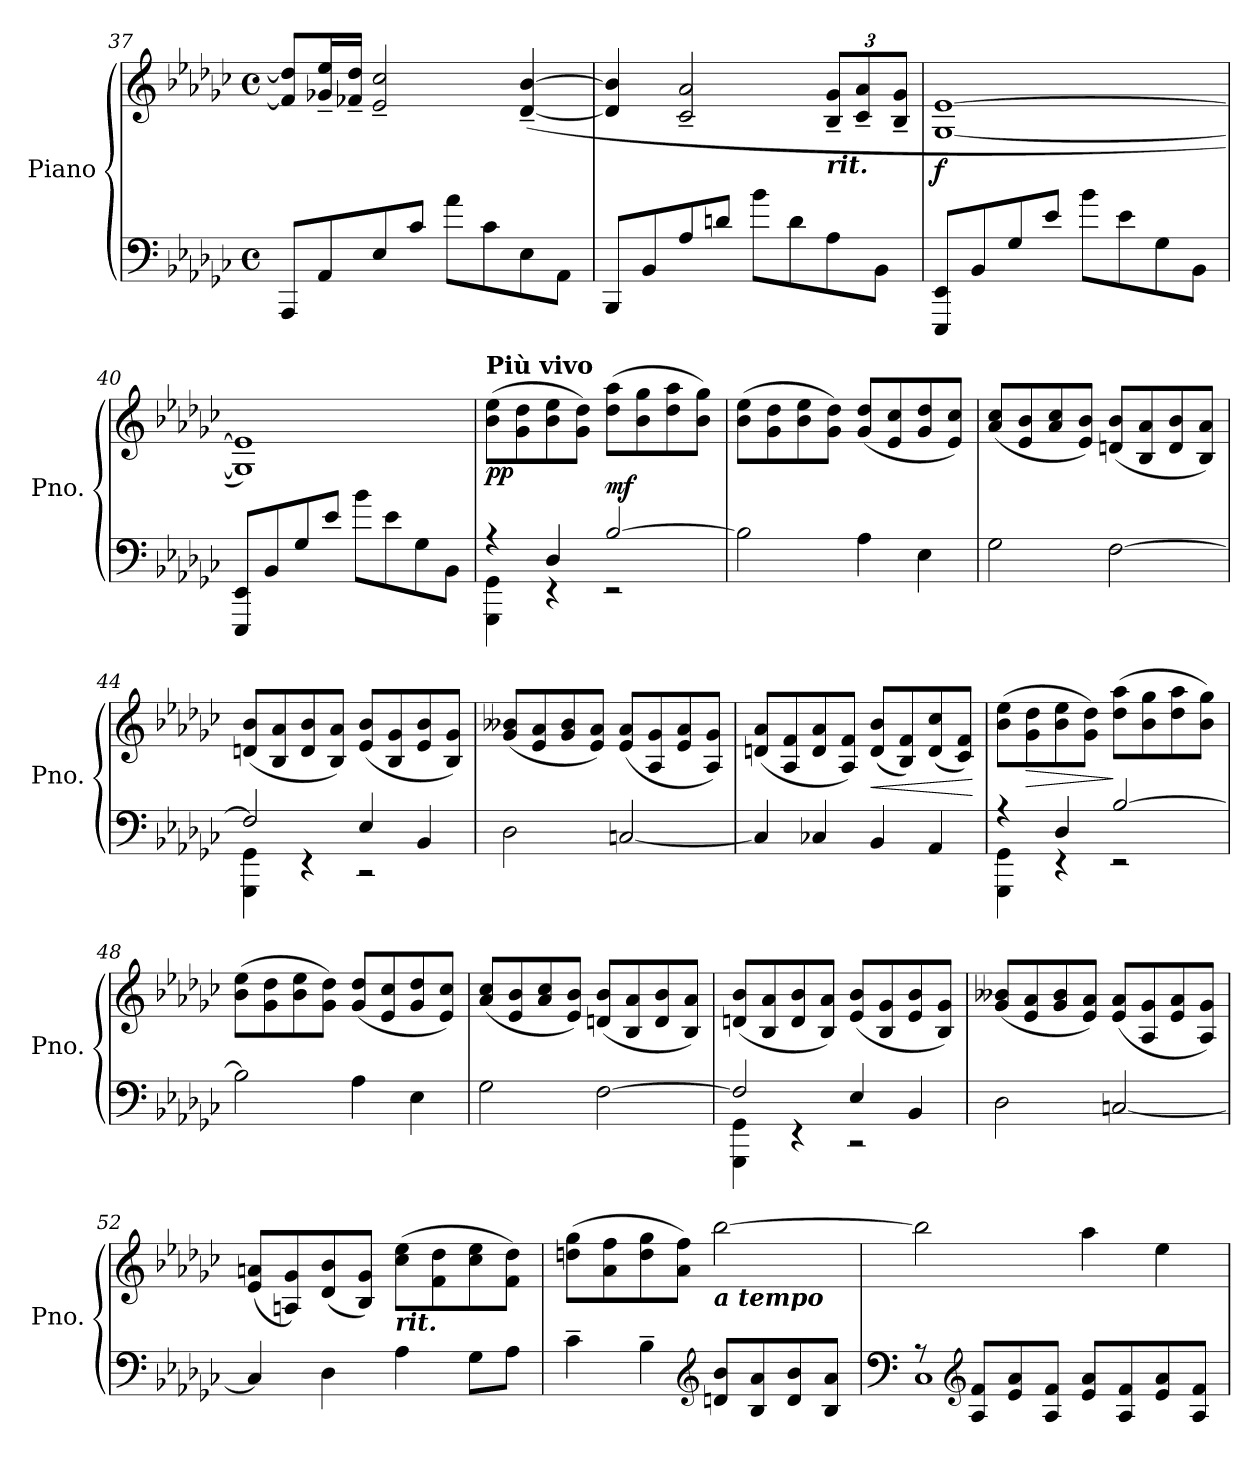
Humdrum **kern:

**kern	**kern	**dynam
*part1	*part1	*part1
*staff2	*staff1	*staff1/2
*I"Piano	*	*
*I'Pno.	*	*
*clefF4	*clefG2	*
*k[b-e-a-d-g-c-]	*k[b-e-a-d-g-c-]	*
*M4/4	*M4/4	*
*met(c)	*met(c)	*
=37	=37	=37
8AAA-/L	8f-/] 8dd-/]L	.
8AA-/	16g-X/~ 16ee-/~L	.
.	16f-X/~ 16dd-/~JJ	.
8E-/	2e-/~ 2cc-/~	.
8c-/J	.	.
8a-\L	.	.
8c-\	.	.
8E-\	(<[4d-/~ [4b-/~	.
8AA-\J	.	.
=38	=38	=38
8BBB-/L	4d-/] 4b-/]	.
8BB-/	.	.
8A-/	2c-/~ 2a-/~	.
8dn/J	.	.
8b-\L	.	.
8d\	.	.
*	*Xbrackettup	*
!	!LO:TX:b:Bi:t=rit.	!
8A-\	12B-/~ 12g-/~L	.
.	12c-/~ 12a-/~	.
8BB-\J	.	.
.	12B-/~ 12g-/~J	.
=39	=39	=39
!	!	!LO:DY:b
8EEE-/ 8EE-/L	[1G- [1e-	f
8BB-/	.	.
8G-/	.	.
8e-/J	.	.
8b-\L	.	.
8e-\	.	.
8G-\	.	.
8BB-\J	.	.
=40	=40	=40
8EEE-/ 8EE-/L	1G-] 1e-])	.
8BB-/	.	.
8G-/	.	.
8e-/J	.	.
8b-\L	.	.
8e-\	.	.
8G-\	.	.
8BB-\J	.	.
=41	=41	=41
*^	*	*
!	!	!LO:TX:a:B:t=Più vivo	!
!	!	!	!LO:DY:b
4r	4GGG-\ 4GG-\	(>8b-\ 8ee-\L	pp
.	.	8g-\ 8dd-\	.
4D-/	4r	8b-\ 8ee-\	.
.	.	8g-\ 8dd-\J)	.
!	!	!	!LO:DY:a=2
[2B-/	2r	(>8dd-\ 8aa-\L	mf
.	.	8b-\ 8gg-\	.
.	.	8dd-\ 8aa-\	.
.	.	8b-\ 8gg-\J)	.
*v	*v	*	*
=42	=42	=42
2B-\]	(>8b-\ 8ee-\L	.
.	8g-\ 8dd-\	.
.	8b-\ 8ee-\	.
.	8g-\ 8dd-\J)	.
4A-\	(<8g-/ 8dd-/L	.
.	8e-/ 8cc-/	.
4E-\	8g-/ 8dd-/	.
.	8e-/ 8cc-/J)	.
=43	=43	=43
2G-\	(<8a-/ 8cc-/L	.
.	8e-/ 8b-/	.
.	8a-/ 8cc-/	.
.	8e-/ 8b-/J)	.
[2F\	(<8dn/ 8b-/L	.
.	8B-/ 8a-/	.
.	8d/ 8b-/	.
.	8B-/ 8a-/J)	.
=44	=44	=44
*^	*	*
2F/]	4GGG-\ 4GG-\	(<8dn/ 8b-/L	.
.	.	8B-/ 8a-/	.
.	4r	8d/ 8b-/	.
.	.	8B-/ 8a-/J)	.
4E-/	2r	(<8e-/ 8b-/L	.
.	.	8B-/ 8g-/	.
4BB-/	.	8e-/ 8b-/	.
.	.	8B-/ 8g-/J)	.
*v	*v	*	*
=45	=45	=45
2D-\	(<8g-/ 8b--X/L	.
.	8e-/ 8a-/	.
.	8g-/ 8b--/	.
.	8e-/ 8a-/J)	.
[2Cn/	(<8e-/ 8a-/L	.
.	8A-/ 8g-/	.
.	8e-/ 8a-/	.
.	8A-/ 8g-/J)	.
=46	=46	=46
4C/]	(<8dn/ 8a-/L	.
.	8A-/ 8f/	.
4C-X/	8d/ 8a-/	.
.	8A-/ 8f/J)	.
!	!	!LO:HP:b
4BB-/	(<8d/ 8b-/L	<
.	8B-/ 8f/)	.
4AA-/	(<8d/ 8cc-/	.
.	8c-/ 8f/J)	.
.	.	[
=47	=47	=47
*^	*	*
4r	4GGG-\ 4GG-\	(>8b-\ 8ee-\L	.
!	!	!	!LO:HP:b
.	.	8g-\ 8dd-\	>
4D-/	4r	8b-\ 8ee-\	.
.	.	8g-\ 8dd-\J)	.
!	!	!	!LO:DY:n=1:a=2
!	!	!	!LO:DY:n=2:b
[2B-/	2r	(>8dd-\ 8aa-\L	] mf pp
.	.	8b-\ 8gg-\	.
.	.	8dd-\ 8aa-\	.
.	.	8b-\ 8gg-\J)	.
*v	*v	*	*
=48	=48	=48
2B-\]	(>8b-\ 8ee-\L	.
.	8g-\ 8dd-\	.
.	8b-\ 8ee-\	.
.	8g-\ 8dd-\J)	.
4A-\	(<8g-/ 8dd-/L	.
.	8e-/ 8cc-/	.
4E-\	8g-/ 8dd-/	.
.	8e-/ 8cc-/J)	.
=49	=49	=49
2G-\	(<8a-/ 8cc-/L	.
.	8e-/ 8b-/	.
.	8a-/ 8cc-/	.
.	8e-/ 8b-/J)	.
[2F\	(<8dn/ 8b-/L	.
.	8B-/ 8a-/	.
.	8d/ 8b-/	.
.	8B-/ 8a-/J)	.
=50	=50	=50
*^	*	*
2F/]	4GGG-\ 4GG-\	(<8dn/ 8b-/L	.
.	.	8B-/ 8a-/	.
.	4r	8d/ 8b-/	.
.	.	8B-/ 8a-/J)	.
4E-/	2r	(<8e-/ 8b-/L	.
.	.	8B-/ 8g-/	.
4BB-/	.	8e-/ 8b-/	.
.	.	8B-/ 8g-/J)	.
*v	*v	*	*
=51	=51	=51
2D-\	(<8g-/ 8b--X/L	.
.	8e-/ 8a-/	.
.	8g-/ 8b--/	.
.	8e-/ 8a-/J)	.
[2Cn/	(<8e-/ 8a-/L	.
.	8A-/ 8g-/	.
.	8e-/ 8a-/	.
.	8A-/ 8g-/J)	.
=52	=52	=52
4C/]	(<8e-/ 8an/L	.
.	8An/ 8g-/)	.
4D-\	(<8d-/ 8b-/	.
.	8B-/ 8g-/J)	.
!	!LO:TX:b:Bi:t=rit.	!
4A-\	(>8cc-\ 8ee-\L	.
.	8f\ 8dd-\	.
8G-\L	8cc-\ 8ee-\	.
8A-\J	8f\ 8dd-\J)	.
=53	=53	=53
4c-~\	(>8ddn\ 8gg-\L	.
.	8a-\ 8ff\	.
4B-~\	8dd\ 8gg-\	.
.	8a-\ 8ff\J)	.
*clefG2	*	*
!	!LO:TX:b:Bi:t=a tempo	!
!	!	!LO:DY:a=2
!	!	!LO:DY:n=1:a
8dn/ 8b-/L	[2bb-\	pp mf
8B-/ 8a-/	.	.
8d/ 8b-/	.	.
8B-/ 8a-/J	.	.
=54	=54	=54
*clefF4	*	*
*^	*	*
8r	1C-	2bb-\]	.
*clefG2	*	*	*
8A-/ 8f/L	.	.	.
8e-/ 8a-/	.	.	.
8A-/ 8f/J	.	.	.
8e-/ 8a-/L	.	4aa-\	.
8A-/ 8f/	.	.	.
8e-/ 8a-/	.	4ee-\	.
8A-/ 8f/J	.	.	.
*v	*v	*	*
=	=	=
*-	*-	*-
